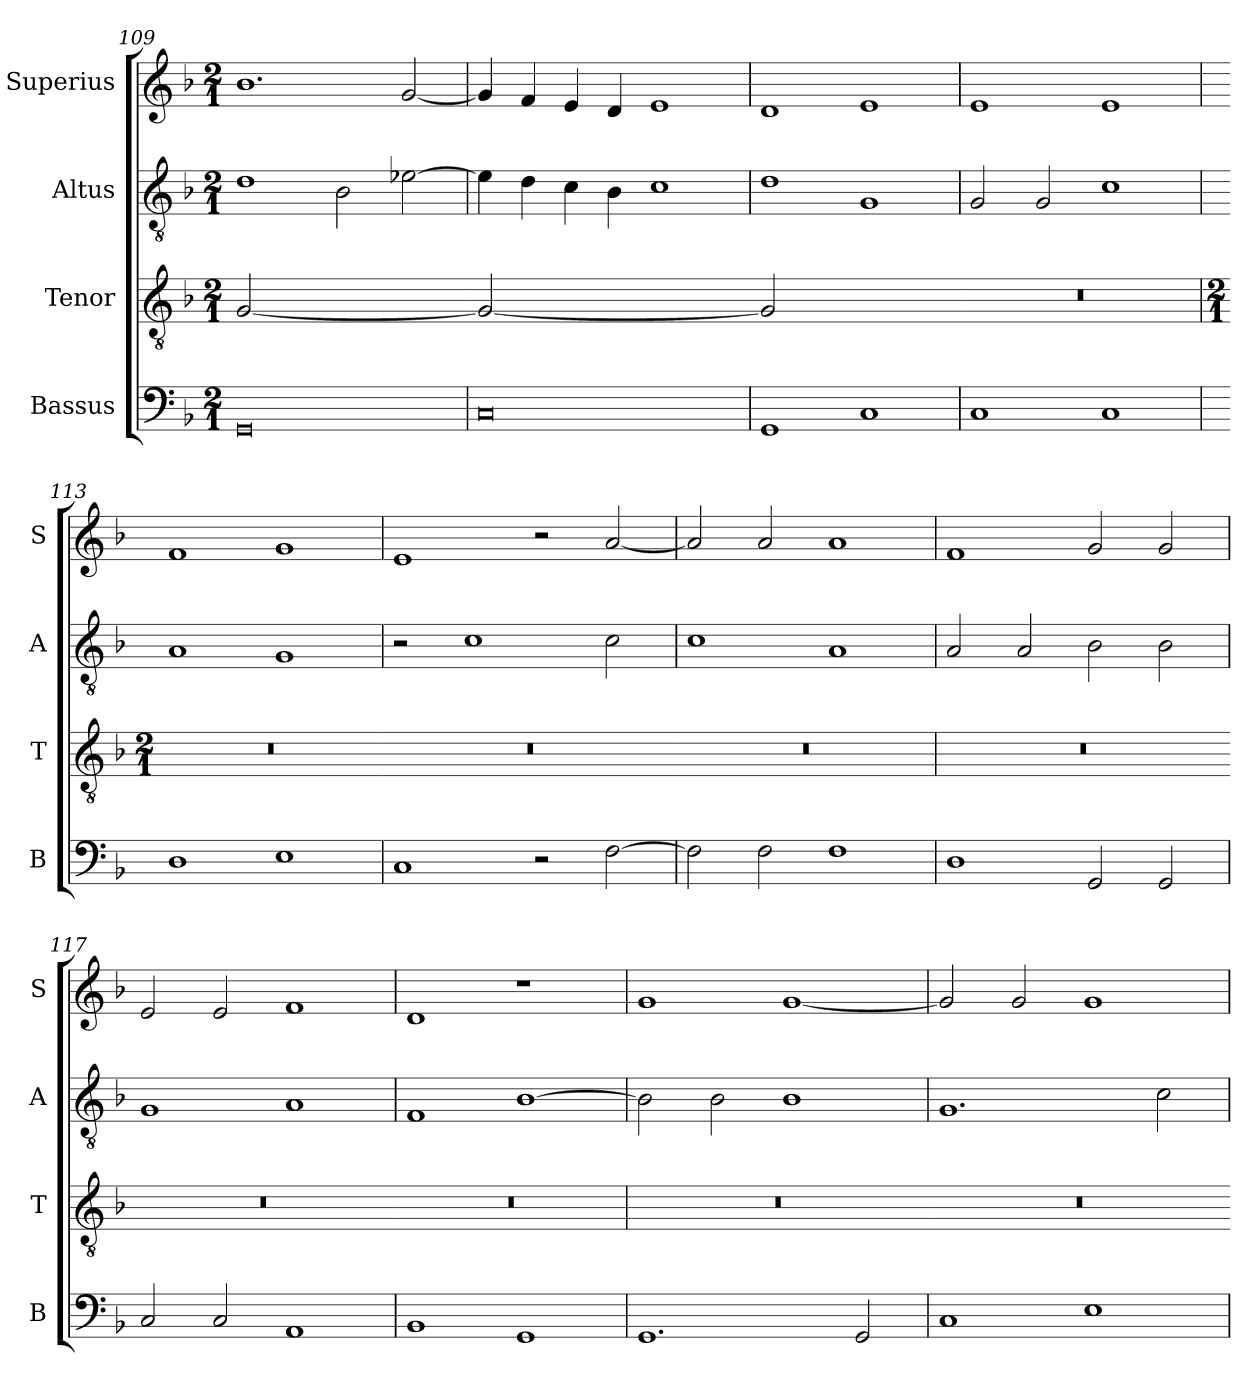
**kern	**kern	**kern	**kern
*part4	*part3	*part2	*part1
*staff4	*staff3	*staff2	*staff1
*I"Bassus	*I"Tenor	*I"Altus	*I"Superius
*I'B	*I'T	*I'A	*I'S
*clefF4	*clefGv2	*clefGv2	*clefG2
*k[b-]	*k[b-]	*k[b-]	*k[b-]
*M2/1	*M2/1	*M2/1	*M2/1
=109	=109	=109	=109
!	!LO:N:vis=2	!	!
0GG	[0G	1d	1.b-
.	.	2B-\	.
.	.	[2e-X\	[2g/
=110	=110-	=110	=110
!	!LO:N:vis=2	!	!
0C	0G_	4e-\]	4g/]
.	.	4d\	4f/
.	.	4c\	4e/
.	.	4B-\	4d/
.	.	1c	1e
=111	=111-	=111	=111
!	!LO:N:vis=2	!	!
1GG	0G]	1d	1d
1C	.	1G	1e
=112	=112-	=112	=112
!	!LO:N:vis=2	!	!
1C	0r	2G/	1e
.	.	2G/	.
1C	.	1c	1e
=113	=113	=113	=113
*	*M2/1	*	*
!	!LO:N:vis=1	!	!
1D	0r	1A	1f
1E	.	1G	1g
=114	=114-	=114	=114
!	!LO:N:vis=1	!	!
1C	0r	2r	1e
.	.	1c	.
2r	.	.	2r
[2F\	.	2c\	[2a/
=115	=115-	=115	=115
!	!LO:N:vis=1	!	!
2F\]	0r	1c	2a/]
2F\	.	.	2a/
1F	.	1A	1a
=116	=116	=116	=116
!	!LO:N:vis=1	!	!
1D	0r	2A/	1f
.	.	2A/	.
2GG/	.	2B-\	2g/
2GG/	.	2B-\	2g/
=117	=117-	=117	=117
!	!LO:N:vis=1	!	!
2C/	0r	1G	2e/
2C/	.	.	2e/
1AA	.	1A	1f
=118	=118-	=118	=118
!	!LO:N:vis=1	!	!
1BB-	0r	1F	1d
1GG	.	[1B-	1r
=119	=119	=119	=119
!	!LO:N:vis=1	!	!
1.GG	0r	2B-\]	1g
.	.	2B-\	.
.	.	1B-	[1g
2GG/	.	.	.
=120	=120-	=120	=120
!	!LO:N:vis=1	!	!
1C	0r	1.G	2g/]
.	.	.	2g/
1E	.	.	1g
.	.	2c\	.
=	=-	=	=
*-	*-	*-	*-
